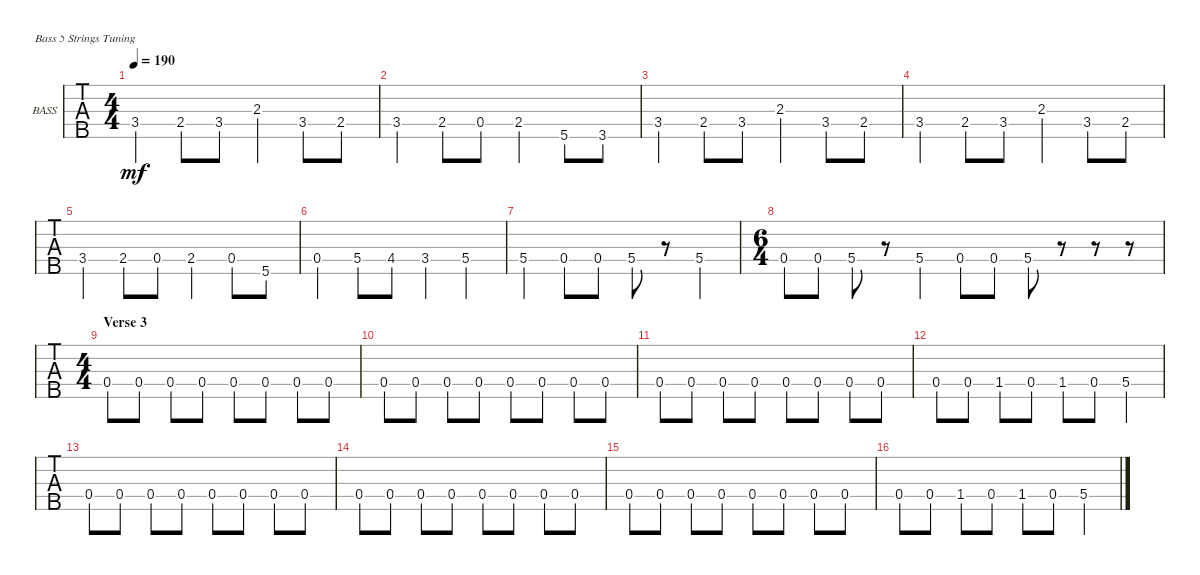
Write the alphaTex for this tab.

\defaultSystemsLayout 4
\bracketExtendMode groupsimilarinstruments
\firstSystemTrackNameOrientation horizontal
\otherSystemsTrackNameOrientation horizontal
\track ("Bass" "BASS") {instrument electricbassfinger}
\staff {tabs}
\tuning (G2 D2 A1 E1 B0)
\ts (4 4)
\tempo 190
\clef f4
\ks c
3.4.4{dy mf} 2.4.8 3.4.8 2.3.4 3.4.8 2.4.8 |
3.4.4 2.4.8 0.4.8 2.4.4 5.5.8 3.5.8 |
3.4.4 2.4.8 3.4.8 2.3.4 3.4.8 2.4.8 |
3.4.4 2.4.8 3.4.8 2.3.4 3.4.8 2.4.8 |
3.4.4 2.4.8 0.4.8 2.4.4 0.4.8 5.5.8 |
0.4.4 5.4.8 4.4.8 3.4.4 5.4.4 |
5.4.4 0.4.8 0.4.8 5.4.8 r.8 5.4.4 |
\ts (6 4)
0.4.8 0.4.8 5.4.8 r.8 5.4.4 0.4.8 0.4.8 5.4.8 r.8 r.8 r.8 |
\ts (4 4)
\section ("" "Verse 3")
0.4.8 0.4.8 0.4.8 0.4.8 0.4.8 0.4.8 0.4.8 0.4.8 |
0.4.8 0.4.8 0.4.8 0.4.8 0.4.8 0.4.8 0.4.8 0.4.8 |
0.4.8 0.4.8 0.4.8 0.4.8 0.4.8 0.4.8 0.4.8 0.4.8 |
0.4.8 0.4.8 1.4.8 0.4.8 1.4.8 0.4.8 5.4.4 |
0.4.8 0.4.8 0.4.8 0.4.8 0.4.8 0.4.8 0.4.8 0.4.8 |
0.4.8 0.4.8 0.4.8 0.4.8 0.4.8 0.4.8 0.4.8 0.4.8 |
0.4.8 0.4.8 0.4.8 0.4.8 0.4.8 0.4.8 0.4.8 0.4.8 |
0.4.8 0.4.8 1.4.8 0.4.8 1.4.8 0.4.8 5.4.4
